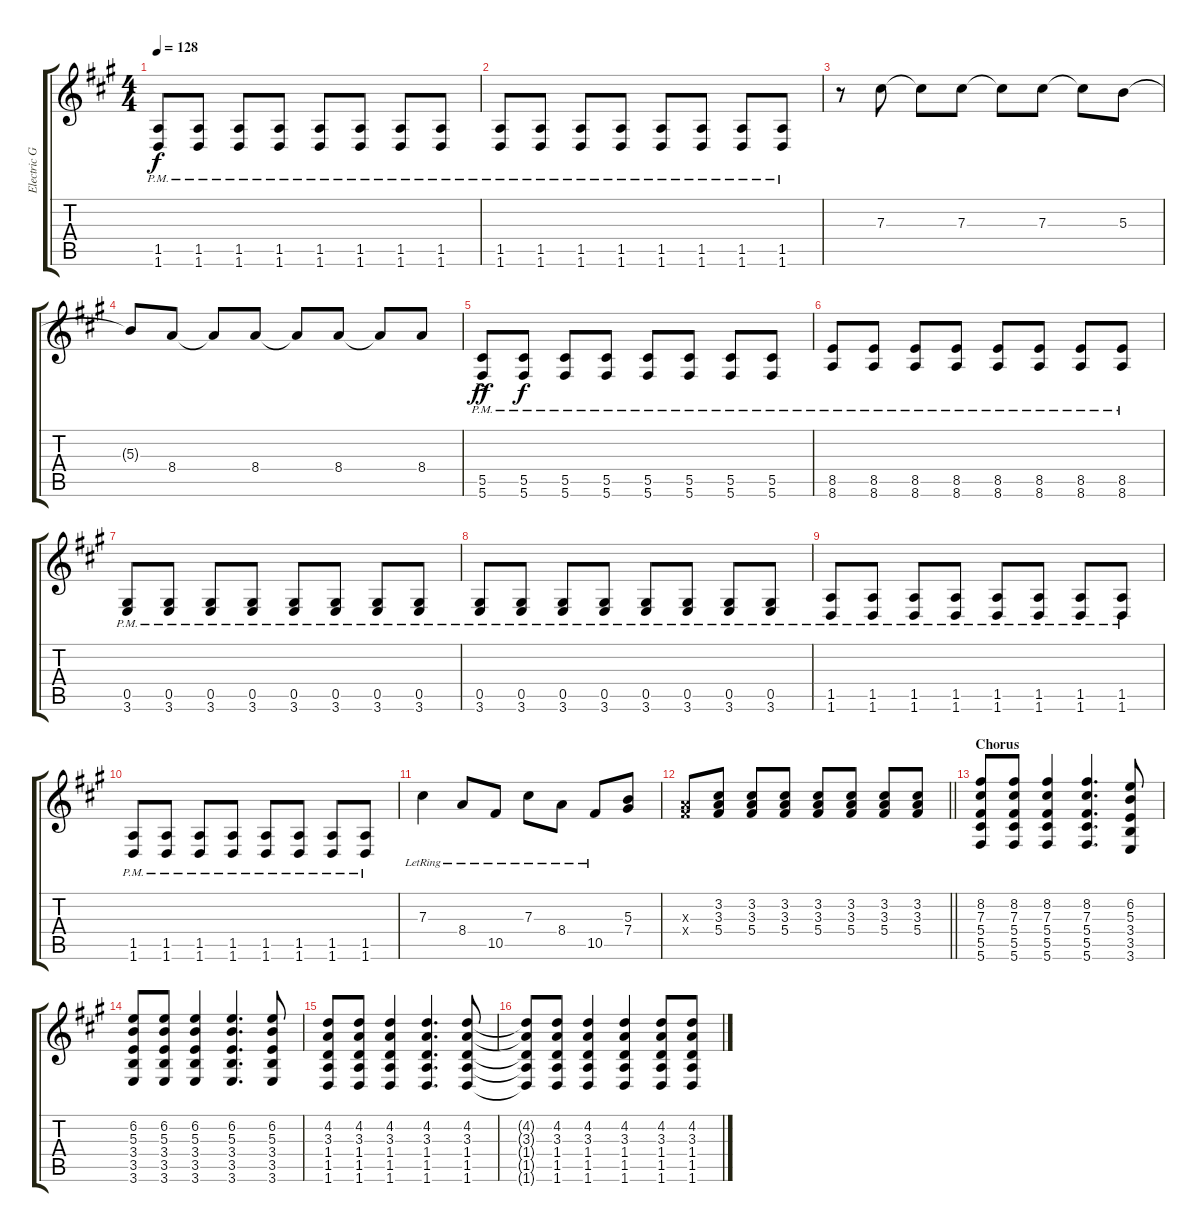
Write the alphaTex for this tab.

\track ("Electric Guitar 1" "Electric G") {instrument electricguitarjazz}
\staff {score tabs}
\tuning (Eb4 Bb3 Gb3 Db3 Ab2 Db2) {hide}
\ts (4 4)
\tempo 128
\clef g2
\ks f#minor
(1.5{pm} 1.6{pm}).8{dy f} (1.5{pm} 1.6{pm}).8 (1.5{pm} 1.6{pm}).8 (1.5{pm} 1.6{pm}).8 (1.5{pm} 1.6{pm}).8 (1.5{pm} 1.6{pm}).8 (1.5{pm} 1.6{pm}).8 (1.5{pm} 1.6{pm}).8 |
(1.5{pm} 1.6{pm}).8 (1.5{pm} 1.6{pm}).8 (1.5{pm} 1.6{pm}).8 (1.5{pm} 1.6{pm}).8 (1.5{pm} 1.6{pm}).8 (1.5{pm} 1.6{pm}).8 (1.5{pm} 1.6{pm}).8 (1.5{pm} 1.6{pm}).8 |
r.8 7.3.8 7.3{t}.8 7.3.8 7.3{t}.8 7.3.8 7.3{t}.8 5.3.8 |
5.3{t}.8 8.4.8 8.4{t}.8 8.4.8 8.4{t}.8 8.4.8 8.4{t}.8 8.4.8 |
(5.5{ac pm} 5.6{ac pm}).8{dy ff} (5.5{pm} 5.6{pm}).8{dy f} (5.5{pm} 5.6{pm}).8 (5.5{pm} 5.6{pm}).8 (5.5{pm} 5.6{pm}).8 (5.5{pm} 5.6{pm}).8 (5.5{pm} 5.6{pm}).8 (5.5{pm} 5.6{pm}).8 |
(8.5{pm} 8.6{pm}).8 (8.5{pm} 8.6{pm}).8 (8.5{pm} 8.6{pm}).8 (8.5{pm} 8.6{pm}).8 (8.5{pm} 8.6{pm}).8 (8.5{pm} 8.6{pm}).8 (8.5{pm} 8.6{pm}).8 (8.5{pm} 8.6{pm}).8 |
(0.5{pm} 3.6{pm}).8 (0.5{pm} 3.6{pm}).8 (0.5{pm} 3.6{pm}).8 (0.5{pm} 3.6{pm}).8 (0.5{pm} 3.6{pm}).8 (0.5{pm} 3.6{pm}).8 (0.5{pm} 3.6{pm}).8 (0.5{pm} 3.6{pm}).8 |
(0.5{pm} 3.6{pm}).8 (0.5{pm} 3.6{pm}).8 (0.5{pm} 3.6{pm}).8 (0.5{pm} 3.6{pm}).8 (0.5{pm} 3.6{pm}).8 (0.5{pm} 3.6{pm}).8 (0.5{pm} 3.6{pm}).8 (0.5{pm} 3.6{pm}).8 |
(1.5{pm} 1.6{pm}).8 (1.5{pm} 1.6{pm}).8 (1.5{pm} 1.6{pm}).8 (1.5{pm} 1.6{pm}).8 (1.5{pm} 1.6{pm}).8 (1.5{pm} 1.6{pm}).8 (1.5{pm} 1.6{pm}).8 (1.5{pm} 1.6{pm}).8 |
(1.5{pm} 1.6{pm}).8 (1.5{pm} 1.6{pm}).8 (1.5{pm} 1.6{pm}).8 (1.5{pm} 1.6{pm}).8 (1.5{pm} 1.6{pm}).8 (1.5{pm} 1.6{pm}).8 (1.5{pm} 1.6{pm}).8 (1.5{pm} 1.6{pm}).8 |
7.3{lr}.4 8.4{lr}.8 10.5{lr}.8 7.3{lr}.8 8.4{lr}.8 10.5{lr}.8 (5.3 7.4).8 |
\barLineRight lightlight
(3.3{x} 5.4{x}).8 (3.2 3.3 5.4).8 (3.2 3.3 5.4).8 (3.2 3.3 5.4).8 (3.2 3.3 5.4).8 (3.2 3.3 5.4).8 (3.2 3.3 5.4).8 (3.2 3.3 5.4).8 |
\section ("" "Chorus")
(8.2 7.3 5.4 5.5 5.6).8{volume 8} (8.2 7.3 5.4 5.5 5.6).8 (8.2 7.3 5.4 5.5 5.6).4 (8.2 7.3 5.4 5.5 5.6).4{d} (6.2 5.3 3.4 3.5 3.6).8 |
(6.2 5.3 3.4 3.5 3.6).8 (6.2 5.3 3.4 3.5 3.6).8 (6.2 5.3 3.4 3.5 3.6).4 (6.2 5.3 3.4 3.5 3.6).4{d} (6.2 5.3 3.4 3.5 3.6).8 |
(4.2 3.3 1.4 1.5 1.6).8 (4.2 3.3 1.4 1.5 1.6).8 (4.2 3.3 1.4 1.5 1.6).4 (4.2 3.3 1.4 1.5 1.6).4{d} (4.2 3.3 1.4 1.5 1.6).8 |
(4.2{t} 3.3{t} 1.4{t} 1.5{t} 1.6{t}).8 (4.2 3.3 1.4 1.5 1.6).8 (4.2 3.3 1.4 1.5 1.6).4 (4.2 3.3 1.4 1.5 1.6).4 (4.2 3.3 1.4 1.5 1.6).8 (4.2 3.3 1.4 1.5 1.6).8
